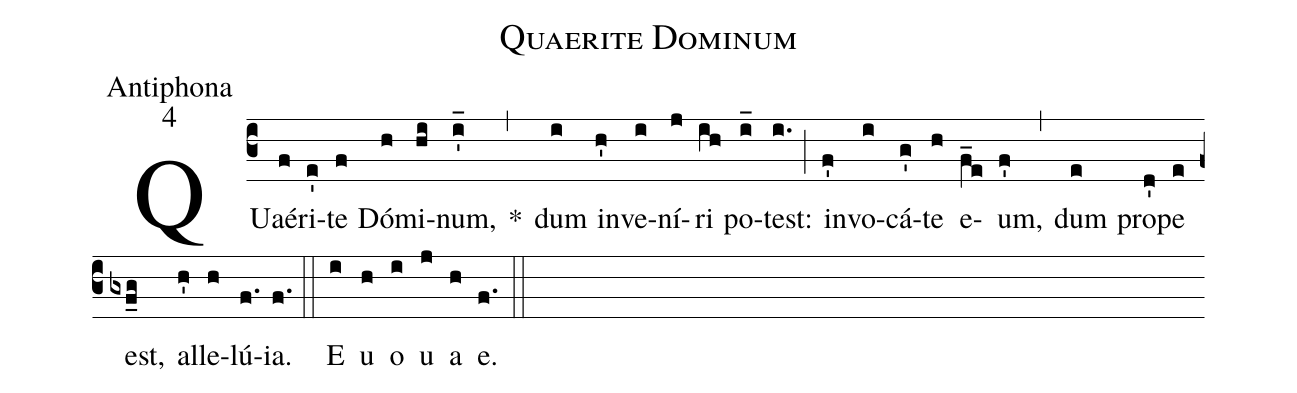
name:Quaerite Dominum;
office-part:Antiphona;
mode:4;
%%
(c3) QUaé(f)ri(e')te(f) Dó(h)mi(hi)num,(i'_) *(,) dum(i) in(h')ve(i)ní(j)ri(ih) po(i_)test:(i.) (;) in(f')vo(i)cá(g')te(h) e(f_e)um,(f') (,) dum(e) pro(d')pe(e) est,(gxf_g) al(h')le(h)lú(f.)ia.(f.) (::) <eu> E(i) u(h) o(i) u(j) a(h) e.</eu>(f.) (::)
